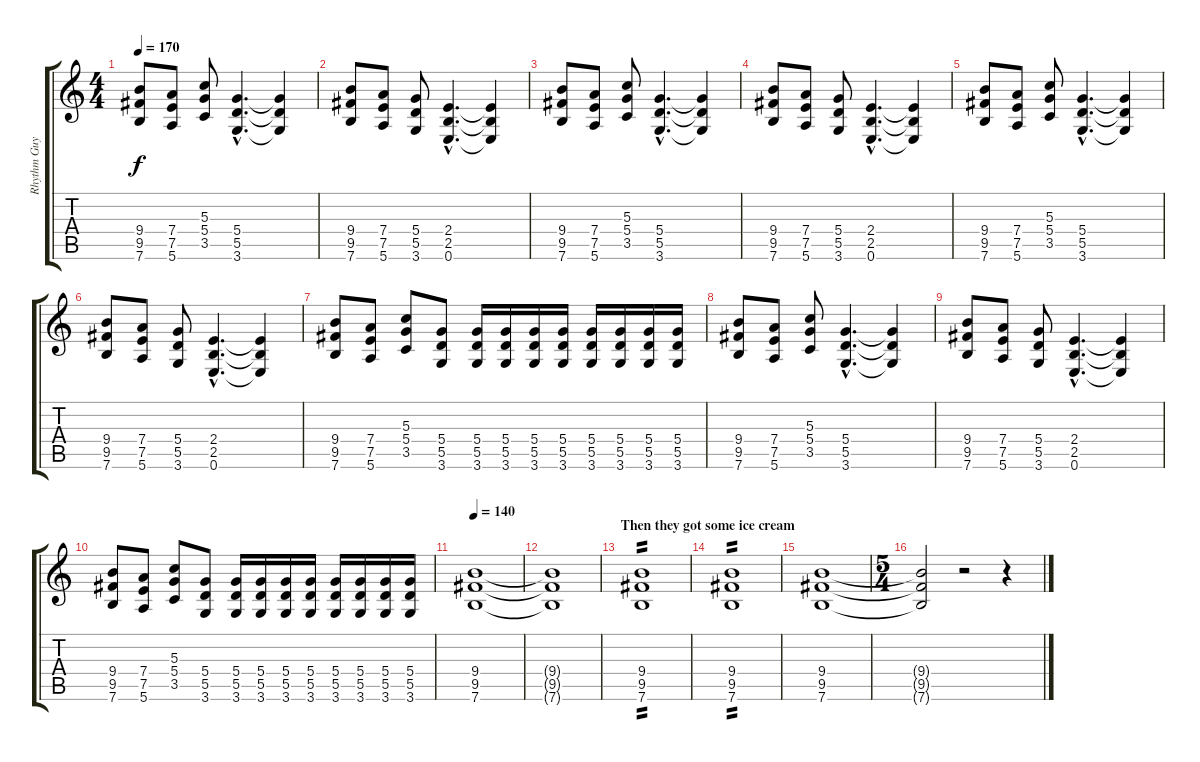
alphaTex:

\track ("Rhythm Guy" "Rhythm Guy") {instrument distortionguitar}
\staff {score tabs}
\tuning (E4 B3 G3 D3 A2 E2) {hide}
\ts (4 4)
\tempo 170
\clef g2
\ks c
(9.4 9.5 7.6).8{dy f} (7.4 7.5 5.6).8 (5.3 5.4 3.5).8 (5.4{hac} 5.5{hac} 3.6{hac}).4{d} (5.4{t} 5.5{t} 3.6{t}).4 |
(9.4 9.5 7.6).8 (7.4 7.5 5.6).8 (5.4 5.5 3.6).8 (2.4{hac} 2.5{hac} 0.6{hac}).4{d} (2.4{t} 2.5{t} 0.6{t}).4 |
(9.4 9.5 7.6).8 (7.4 7.5 5.6).8 (5.3 5.4 3.5).8 (5.4{hac} 5.5{hac} 3.6{hac}).4{d} (5.4{t} 5.5{t} 3.6{t}).4 |
(9.4 9.5 7.6).8 (7.4 7.5 5.6).8 (5.4 5.5 3.6).8 (2.4{hac} 2.5{hac} 0.6{hac}).4{d} (2.4{t} 2.5{t} 0.6{t}).4 |
(9.4 9.5 7.6).8 (7.4 7.5 5.6).8 (5.3 5.4 3.5).8 (5.4{hac} 5.5{hac} 3.6{hac}).4{d} (5.4{t} 5.5{t} 3.6{t}).4 |
(9.4 9.5 7.6).8 (7.4 7.5 5.6).8 (5.4 5.5 3.6).8 (2.4{hac} 2.5{hac} 0.6{hac}).4{d} (2.4{t} 2.5{t} 0.6{t}).4 |
(9.4 9.5 7.6).8 (7.4 7.5 5.6).8 (5.3 5.4 3.5).8 (5.4 5.5 3.6).8 (5.4 5.5 3.6).16 (5.4 5.5 3.6).16 (5.4 5.5 3.6).16 (5.4 5.5 3.6).16 (5.4 5.5 3.6).16 (5.4 5.5 3.6).16 (5.4 5.5 3.6).16 (5.4 5.5 3.6).16 |
(9.4 9.5 7.6).8 (7.4 7.5 5.6).8 (5.3 5.4 3.5).8 (5.4{hac} 5.5{hac} 3.6{hac}).4{d} (5.4{t} 5.5{t} 3.6{t}).4 |
(9.4 9.5 7.6).8 (7.4 7.5 5.6).8 (5.4 5.5 3.6).8 (2.4{hac} 2.5{hac} 0.6{hac}).4{d} (2.4{t} 2.5{t} 0.6{t}).4 |
(9.4 9.5 7.6).8 (7.4 7.5 5.6).8 (5.3 5.4 3.5).8 (5.4 5.5 3.6).8 (5.4 5.5 3.6).16 (5.4 5.5 3.6).16 (5.4 5.5 3.6).16 (5.4 5.5 3.6).16 (5.4 5.5 3.6).16 (5.4 5.5 3.6).16 (5.4 5.5 3.6).16 (5.4 5.5 3.6).16 |
\tempo 140
(9.4 9.5 7.6).1 |
(9.4{t} 9.5{t} 7.6{t}).1 |
\section ("" "Then they got some ice cream")
(9.4 9.5 7.6).1{tp 2} |
(9.4 9.5 7.6).1{tp 2} |
(9.4 9.5 7.6).1 |
\ts (5 4)
(9.4{t} 9.5{t} 7.6{t}).2 r.2 r.4
